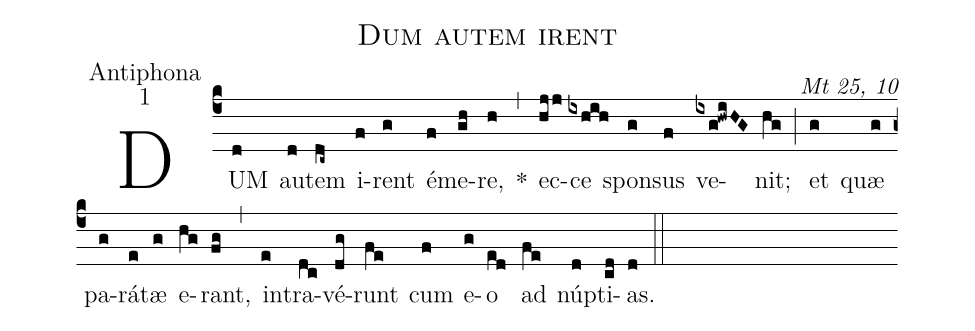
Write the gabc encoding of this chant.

name:Dum autem irent;
office-part:Antiphona;
mode:1;
commentary:Mt 25, 10;
%%
(c4)
DUM(d) au(d)tem(dc~) i(f)rent(g) é(f)me(gh)re,(h) *(,)
ec(hjj)ce(ixhih) spon(g)sus(f) ve(ixg!hwiHG)nit;(hg) (;)
et(g) quæ(g) pa(g)rá(e)tæ(g) e(hg)rant,(fg) (,)
in(e)tra(dc)vé(dg)runt(fe) cum(f) e(g)o(ed) ad(fe) núp(d)ti(cd)as.(d) (::)
